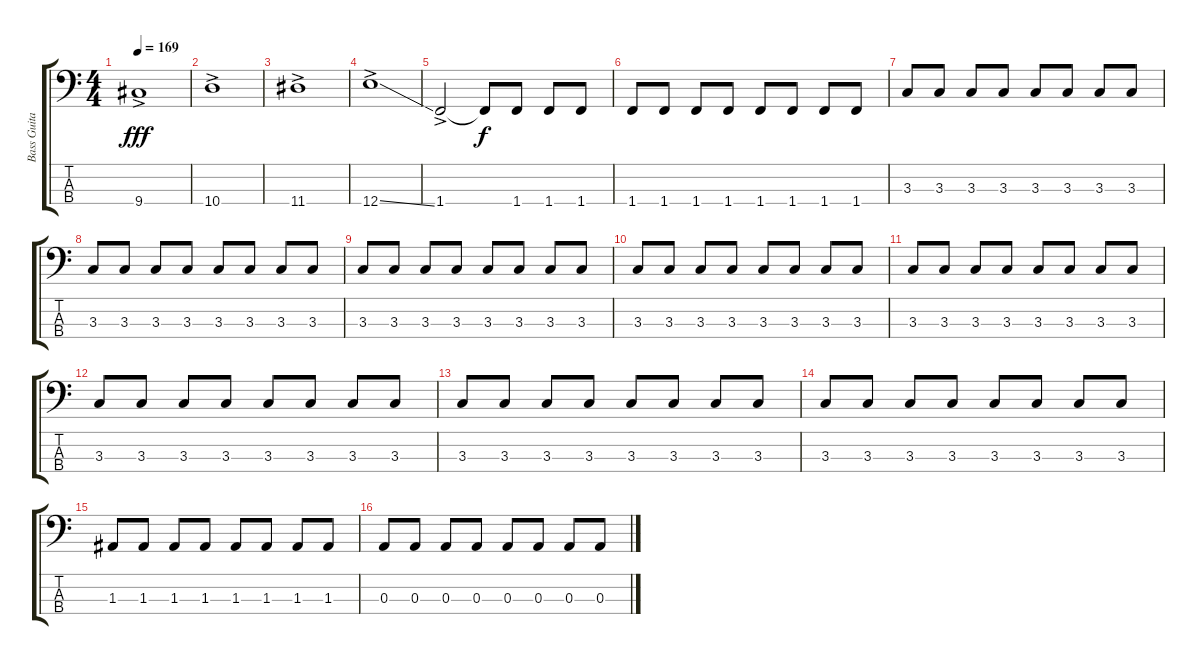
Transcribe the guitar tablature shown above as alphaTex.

\track ("Bass Guitar" "Bass Guita") {instrument electricbasspick}
\staff {score tabs}
\tuning (G2 D2 A1 E1) {hide}
\ts (4 4)
\tempo 169
\clef f4
\ks c
9.4{ac}.1{dy fff instrument electricbasspick} |
10.4{ac}.1 |
11.4{ac}.1 |
12.4{ss ac}.1 |
1.4{ac}.2 1.4{t}.8{dy f} 1.4.8 1.4.8 1.4.8 |
1.4.8 1.4.8 1.4.8 1.4.8 1.4.8 1.4.8 1.4.8 1.4.8 |
3.3.8 3.3.8 3.3.8 3.3.8 3.3.8 3.3.8 3.3.8 3.3.8 |
3.3.8 3.3.8 3.3.8 3.3.8 3.3.8 3.3.8 3.3.8 3.3.8 |
3.3.8 3.3.8 3.3.8 3.3.8 3.3.8 3.3.8 3.3.8 3.3.8 |
3.3.8 3.3.8 3.3.8 3.3.8 3.3.8 3.3.8 3.3.8 3.3.8 |
3.3.8 3.3.8 3.3.8 3.3.8 3.3.8 3.3.8 3.3.8 3.3.8 |
3.3.8 3.3.8 3.3.8 3.3.8 3.3.8 3.3.8 3.3.8 3.3.8 |
3.3.8 3.3.8 3.3.8 3.3.8 3.3.8 3.3.8 3.3.8 3.3.8 |
3.3.8 3.3.8 3.3.8 3.3.8 3.3.8 3.3.8 3.3.8 3.3.8 |
1.3.8 1.3.8 1.3.8 1.3.8 1.3.8 1.3.8 1.3.8 1.3.8 |
0.3.8 0.3.8 0.3.8 0.3.8 0.3.8 0.3.8 0.3.8 0.3.8
